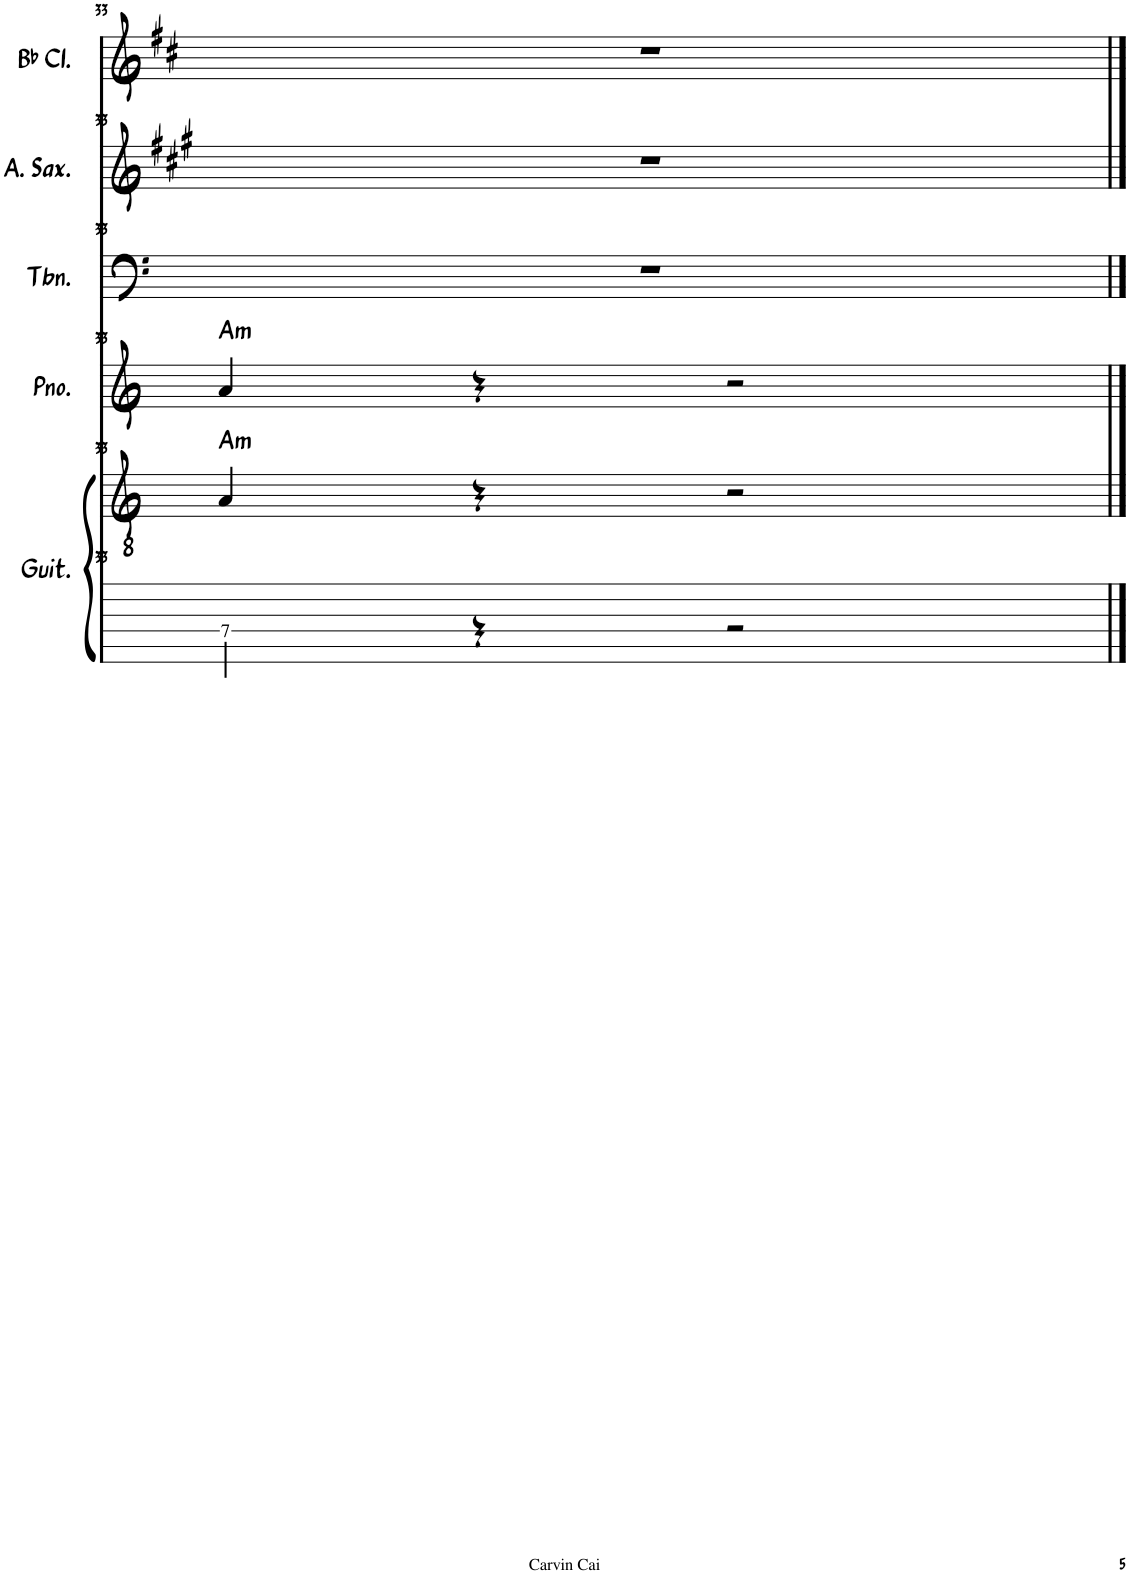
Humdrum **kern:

**kern	**kern	**harte	**kern	**harte	**kern	**kern	**kern
*part5	*part5	*part5	*part4	*part4	*part3	*part2	*part1
*staff6	*staff5	*	*staff4	*	*staff3	*staff2	*staff1
*I"原音吉他	*	*	*I"钢琴	*	*I"长号	*I"中音萨克斯	*I"降B调单簧管
!!LO:PB:g=z
*	*clefGv2	*	*clefG2	*	*clefF4	*clefG2	*clefG2
*	*	*	*	*	*	*Trd5c9	*Trd1c2
*k[]	*k[]	*	*k[]	*	*k[]	*k[f#c#g#]	*k[f#c#]
*M4/4	*M4/4	*	*M4/4	*	*M4/4	*M4/4	*M4/4
=33	=33	=33	=33	=33	=33	=33	=33
!	!	!LO:H:kt=m	!	!LO:H:kt=m	!	!	!
4A\	4A/	A:min	4a/	A:min	1r	1r	1r
4r	4r	.	4r	.	.	.	.
2r	2r	.	2r	.	.	.	.
==	==	==	==	==	==	==	==
*-	*-	*-	*-	*-	*-	*-	*-
